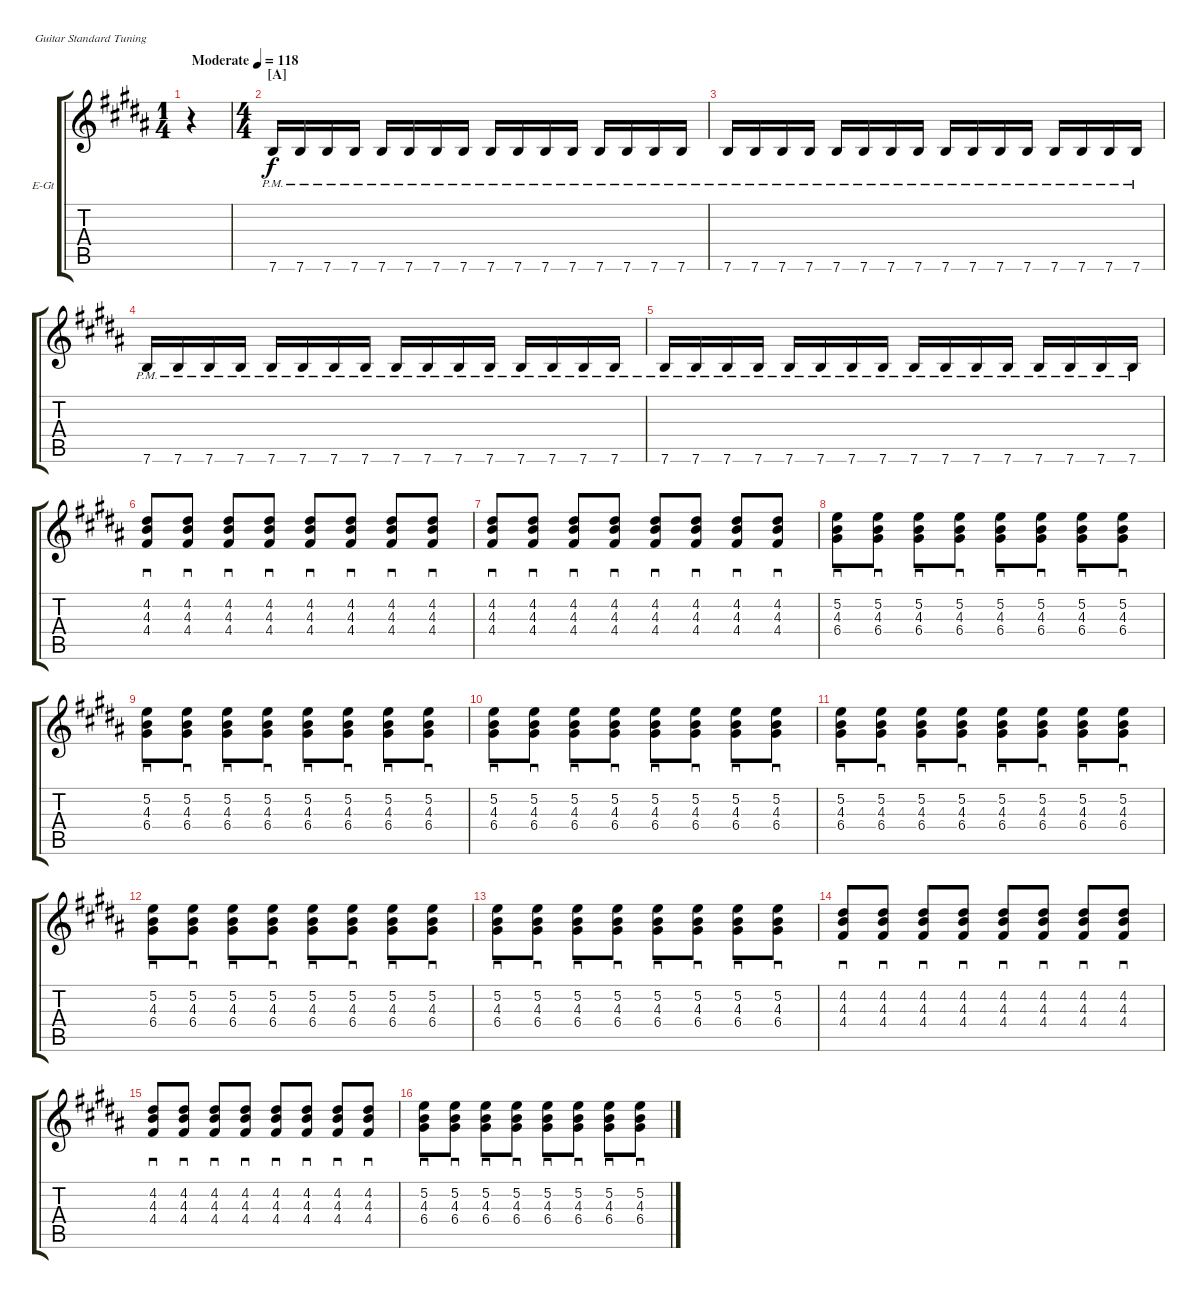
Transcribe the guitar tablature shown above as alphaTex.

\bracketExtendMode groupsimilarinstruments
\firstSystemTrackNameOrientation horizontal
\otherSystemsTrackNameOrientation horizontal
\track ("Nick Valensi" "E-Gt") {instrument overdrivenguitar}
\staff {score tabs}
\tuning (E4 B3 G3 D3 A2 E2)
\ts (1 4)
\ac
\tempo (118 "Moderate")
\clef g2
\ks b
r.4{dy f instrument overdrivenguitar} |
\ts (4 4)
\section ("A" "")
7.6{pm}.16 7.6{pm}.16 7.6{pm}.16 7.6{pm}.16 7.6{pm}.16 7.6{pm}.16 7.6{pm}.16 7.6{pm}.16 7.6{pm}.16 7.6{pm}.16 7.6{pm}.16 7.6{pm}.16 7.6{pm}.16 7.6{pm}.16 7.6{pm}.16 7.6{pm}.16 |
7.6{pm}.16 7.6{pm}.16 7.6{pm}.16 7.6{pm}.16 7.6{pm}.16 7.6{pm}.16 7.6{pm}.16 7.6{pm}.16 7.6{pm}.16 7.6{pm}.16 7.6{pm}.16 7.6{pm}.16 7.6{pm}.16 7.6{pm}.16 7.6{pm}.16 7.6{pm}.16 |
7.6{pm}.16 7.6{pm}.16 7.6{pm}.16 7.6{pm}.16 7.6{pm}.16 7.6{pm}.16 7.6{pm}.16 7.6{pm}.16 7.6{pm}.16 7.6{pm}.16 7.6{pm}.16 7.6{pm}.16 7.6{pm}.16 7.6{pm}.16 7.6{pm}.16 7.6{pm}.16 |
7.6{pm}.16 7.6{pm}.16 7.6{pm}.16 7.6{pm}.16 7.6{pm}.16 7.6{pm}.16 7.6{pm}.16 7.6{pm}.16 7.6{pm}.16 7.6{pm}.16 7.6{pm}.16 7.6{pm}.16 7.6{pm}.16 7.6{pm}.16 7.6{pm}.16 7.6{pm}.16 |
(4.2 4.3 4.4).8{sd} (4.2 4.3 4.4).8{sd} (4.2 4.3 4.4).8{sd} (4.2 4.3 4.4).8{sd} (4.2 4.3 4.4).8{sd} (4.2 4.3 4.4).8{sd} (4.2 4.3 4.4).8{sd} (4.2 4.3 4.4).8{sd} |
(4.2 4.3 4.4).8{sd} (4.2 4.3 4.4).8{sd} (4.2 4.3 4.4).8{sd} (4.2 4.3 4.4).8{sd} (4.2 4.3 4.4).8{sd} (4.2 4.3 4.4).8{sd} (4.2 4.3 4.4).8{sd} (4.2 4.3 4.4).8{sd} |
(5.2 4.3 6.4).8{sd} (5.2 4.3 6.4).8{sd} (5.2 4.3 6.4).8{sd} (5.2 4.3 6.4).8{sd} (5.2 4.3 6.4).8{sd} (5.2 4.3 6.4).8{sd} (5.2 4.3 6.4).8{sd} (5.2 4.3 6.4).8{sd} |
(5.2 4.3 6.4).8{sd} (5.2 4.3 6.4).8{sd} (5.2 4.3 6.4).8{sd} (5.2 4.3 6.4).8{sd} (5.2 4.3 6.4).8{sd} (5.2 4.3 6.4).8{sd} (5.2 4.3 6.4).8{sd} (5.2 4.3 6.4).8{sd} |
(5.2 4.3 6.4).8{sd} (5.2 4.3 6.4).8{sd} (5.2 4.3 6.4).8{sd} (5.2 4.3 6.4).8{sd} (5.2 4.3 6.4).8{sd} (5.2 4.3 6.4).8{sd} (5.2 4.3 6.4).8{sd} (5.2 4.3 6.4).8{sd} |
(5.2 4.3 6.4).8{sd} (5.2 4.3 6.4).8{sd} (5.2 4.3 6.4).8{sd} (5.2 4.3 6.4).8{sd} (5.2 4.3 6.4).8{sd} (5.2 4.3 6.4).8{sd} (5.2 4.3 6.4).8{sd} (5.2 4.3 6.4).8{sd} |
(5.2 4.3 6.4).8{sd} (5.2 4.3 6.4).8{sd} (5.2 4.3 6.4).8{sd} (5.2 4.3 6.4).8{sd} (5.2 4.3 6.4).8{sd} (5.2 4.3 6.4).8{sd} (5.2 4.3 6.4).8{sd} (5.2 4.3 6.4).8{sd} |
(5.2 4.3 6.4).8{sd} (5.2 4.3 6.4).8{sd} (5.2 4.3 6.4).8{sd} (5.2 4.3 6.4).8{sd} (5.2 4.3 6.4).8{sd} (5.2 4.3 6.4).8{sd} (5.2 4.3 6.4).8{sd} (5.2 4.3 6.4).8{sd} |
(4.2 4.3 4.4).8{sd} (4.2 4.3 4.4).8{sd} (4.2 4.3 4.4).8{sd} (4.2 4.3 4.4).8{sd} (4.2 4.3 4.4).8{sd} (4.2 4.3 4.4).8{sd} (4.2 4.3 4.4).8{sd} (4.2 4.3 4.4).8{sd} |
(4.2 4.3 4.4).8{sd} (4.2 4.3 4.4).8{sd} (4.2 4.3 4.4).8{sd} (4.2 4.3 4.4).8{sd} (4.2 4.3 4.4).8{sd} (4.2 4.3 4.4).8{sd} (4.2 4.3 4.4).8{sd} (4.2 4.3 4.4).8{sd} |
(5.2 4.3 6.4).8{sd} (5.2 4.3 6.4).8{sd} (5.2 4.3 6.4).8{sd} (5.2 4.3 6.4).8{sd} (5.2 4.3 6.4).8{sd} (5.2 4.3 6.4).8{sd} (5.2 4.3 6.4).8{sd} (5.2 4.3 6.4).8{sd}
